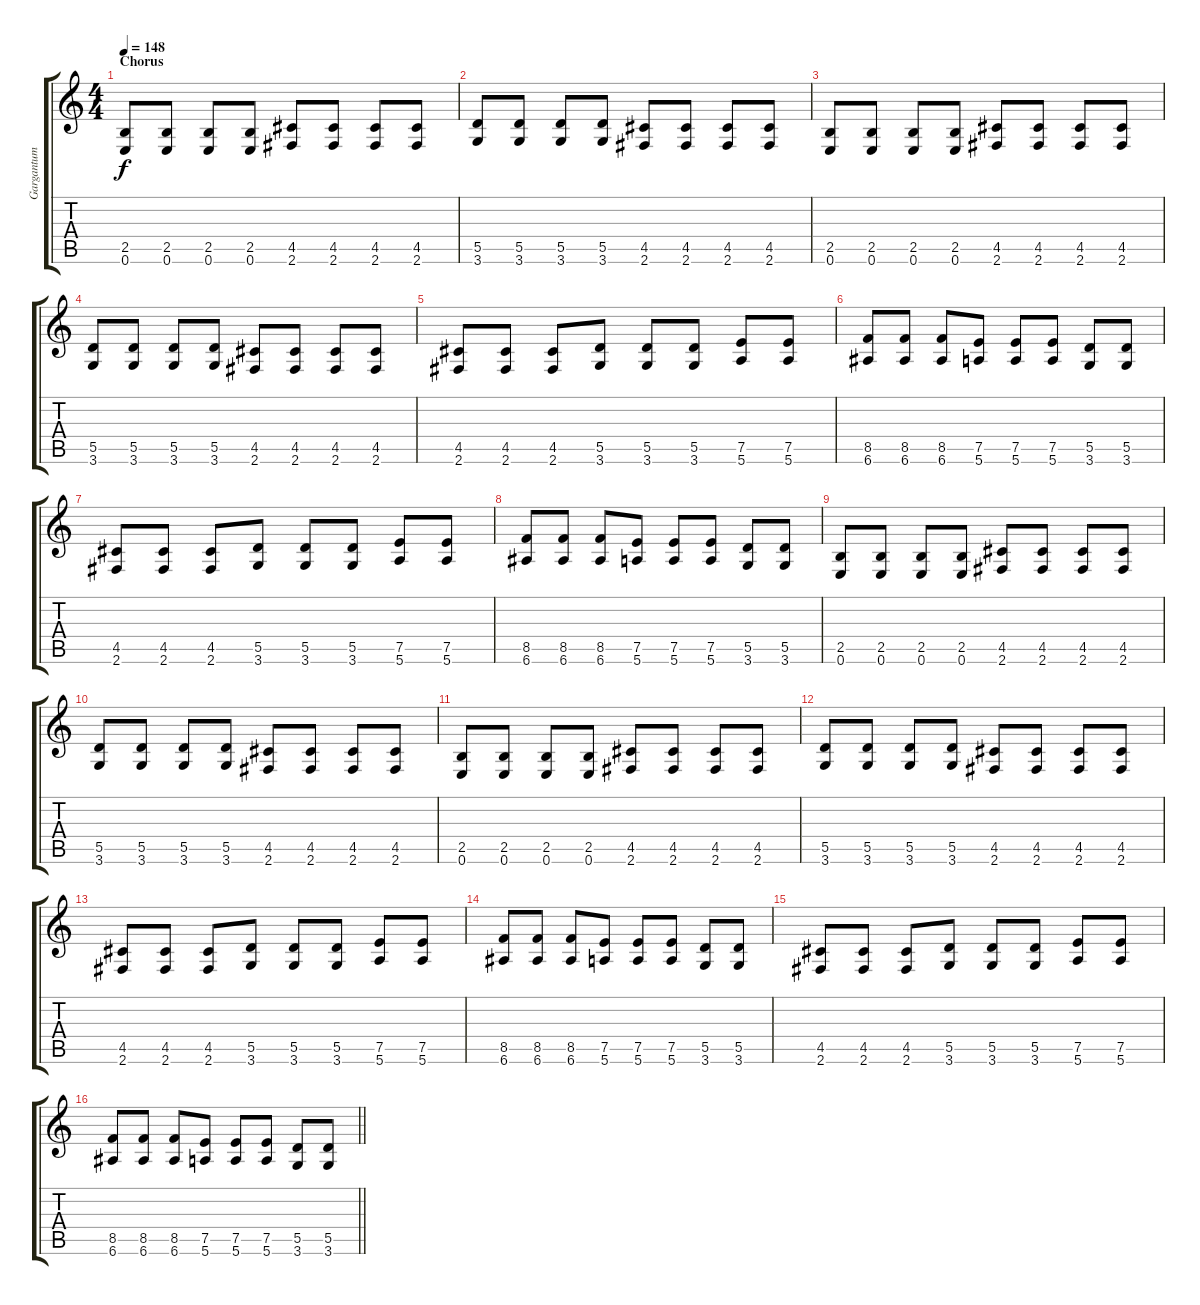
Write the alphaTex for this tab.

\track ("Gargantum" "Gargantum") {instrument overdrivenguitar}
\staff {score tabs}
\tuning (E4 B3 G3 D3 A2 E2) {hide}
\ts (4 4)
\section ("" "Chorus")
\tempo 148
\clef g2
\ks c
(2.5 0.6).8{dy f} (2.5 0.6).8 (2.5 0.6).8 (2.5 0.6).8 (4.5 2.6).8 (4.5 2.6).8 (4.5 2.6).8 (4.5 2.6).8 |
(5.5 3.6).8 (5.5 3.6).8 (5.5 3.6).8 (5.5 3.6).8 (4.5 2.6).8 (4.5 2.6).8 (4.5 2.6).8 (4.5 2.6).8 |
(2.5 0.6).8 (2.5 0.6).8 (2.5 0.6).8 (2.5 0.6).8 (4.5 2.6).8 (4.5 2.6).8 (4.5 2.6).8 (4.5 2.6).8 |
(5.5 3.6).8 (5.5 3.6).8 (5.5 3.6).8 (5.5 3.6).8 (4.5 2.6).8 (4.5 2.6).8 (4.5 2.6).8 (4.5 2.6).8 |
(4.5 2.6).8 (4.5 2.6).8 (4.5 2.6).8 (5.5 3.6).8 (5.5 3.6).8 (5.5 3.6).8 (7.5 5.6).8 (7.5 5.6).8 |
(8.5 6.6).8 (8.5 6.6).8 (8.5 6.6).8 (7.5 5.6).8 (7.5 5.6).8 (7.5 5.6).8 (5.5 3.6).8 (5.5 3.6).8 |
(4.5 2.6).8 (4.5 2.6).8 (4.5 2.6).8 (5.5 3.6).8 (5.5 3.6).8 (5.5 3.6).8 (7.5 5.6).8 (7.5 5.6).8 |
(8.5 6.6).8 (8.5 6.6).8 (8.5 6.6).8 (7.5 5.6).8 (7.5 5.6).8 (7.5 5.6).8 (5.5 3.6).8 (5.5 3.6).8 |
(2.5 0.6).8 (2.5 0.6).8 (2.5 0.6).8 (2.5 0.6).8 (4.5 2.6).8 (4.5 2.6).8 (4.5 2.6).8 (4.5 2.6).8 |
(5.5 3.6).8 (5.5 3.6).8 (5.5 3.6).8 (5.5 3.6).8 (4.5 2.6).8 (4.5 2.6).8 (4.5 2.6).8 (4.5 2.6).8 |
(2.5 0.6).8 (2.5 0.6).8 (2.5 0.6).8 (2.5 0.6).8 (4.5 2.6).8 (4.5 2.6).8 (4.5 2.6).8 (4.5 2.6).8 |
(5.5 3.6).8 (5.5 3.6).8 (5.5 3.6).8 (5.5 3.6).8 (4.5 2.6).8 (4.5 2.6).8 (4.5 2.6).8 (4.5 2.6).8 |
(4.5 2.6).8 (4.5 2.6).8 (4.5 2.6).8 (5.5 3.6).8 (5.5 3.6).8 (5.5 3.6).8 (7.5 5.6).8 (7.5 5.6).8 |
(8.5 6.6).8 (8.5 6.6).8 (8.5 6.6).8 (7.5 5.6).8 (7.5 5.6).8 (7.5 5.6).8 (5.5 3.6).8 (5.5 3.6).8 |
(4.5 2.6).8 (4.5 2.6).8 (4.5 2.6).8 (5.5 3.6).8 (5.5 3.6).8 (5.5 3.6).8 (7.5 5.6).8 (7.5 5.6).8 |
\barLineRight lightlight
(8.5 6.6).8 (8.5 6.6).8 (8.5 6.6).8 (7.5 5.6).8 (7.5 5.6).8 (7.5 5.6).8 (5.5 3.6).8 (5.5 3.6).8
